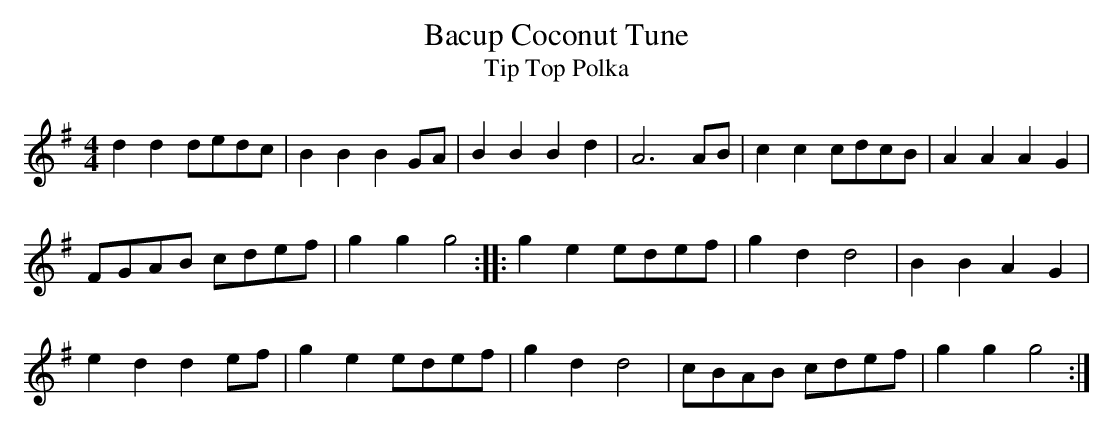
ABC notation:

X:1
T:Bacup Coconut Tune
T: Tip Top Polka
M:4/4
L:1/8
K:G
d2d2 dedc | B2B2 B2GA | B2B2B2d2 | A6 AB | c2c2 cdcB | A2A2 A2G2 |
FGAB cdef | g2g2 g4 :: g2e2 edef | g2d2 d4 | B2B2 A2G2 |
e2d2 d2ef| g2e2 edef | g2d2d4 | cBAB cdef | g2g2 g4 :|
